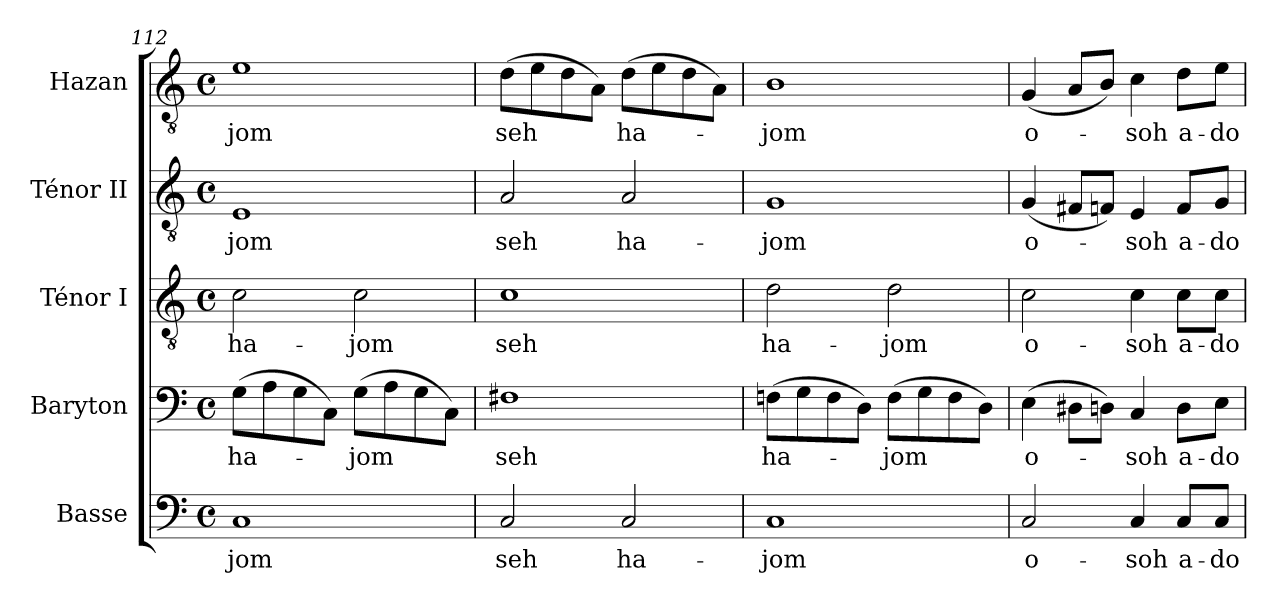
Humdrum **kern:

**kern	**text	**kern	**text	**kern	**text	**kern	**text	**kern	**text
*part5	*part5	*part4	*part4	*part3	*part3	*part2	*part2	*part1	*part1
*staff5	*staff5	*staff4	*staff4	*staff3	*staff3	*staff2	*staff2	*staff1	*staff1
*I"Basse	*	*I"Baryton	*	*I"Ténor I	*	*I"Ténor II	*	*I"Hazan	*
*I'B.	*	*I'Bar.	*	*I'T. I	*	*I'T. II	*	*I'H.	*
*clefF4	*	*clefF4	*	*clefGv2	*	*clefGv2	*	*clefGv2	*
*	*	*	*	*ITrd7c12	*	*ITrd7c12	*	*ITrd7c12	*
*k[]	*	*k[]	*	*k[]	*	*k[]	*	*k[]	*
*C:	*	*C:	*	*C:	*	*C:	*	*C:	*
*M4/4	*	*M4/4	*	*M4/4	*	*M4/4	*	*M4/4	*
*met(c)	*	*met(c)	*	*met(c)	*	*met(c)	*	*met(c)	*
=112	=112	=112	=112	=112	=112	=112	=112	=112	=112
!	!LO:LY:b:color=#000000	!	!	!	!	!	!	!	!
!	!	!	!LO:LY:b:color=#000000	!	!	!	!	!	!
!	!	!	!	!	!LO:LY:b:color=#000000	!	!	!	!
!	!	!	!	!	!	!	!LO:LY:b:color=#000000	!	!
!	!	!	!	!	!	!	!	!	!LO:LY:b:color=#000000
1Ci	-jom	(8Gi\L	ha-	2Ci\	ha-	1EEi	-jom	1Ei	-jom
.	.	8Ai\	.	.	.	.	.	.	.
.	.	8Gi\	.	.	.	.	.	.	.
.	.	8Ci\J)	.	.	.	.	.	.	.
!	!	!	!LO:LY:b:color=#000000	!	!	!	!	!	!
!	!	!	!	!	!LO:LY:b:color=#000000	!	!	!	!
.	.	(8Gi\L	-jom	2Ci\	-jom	.	.	.	.
.	.	8Ai\	.	.	.	.	.	.	.
.	.	8Gi\	.	.	.	.	.	.	.
.	.	8Ci\J)	.	.	.	.	.	.	.
=113	=113	=113	=113	=113	=113	=113	=113	=113	=113
!	!LO:LY:b:color=#000000	!	!	!	!	!	!	!	!
!	!	!	!LO:LY:b:color=#000000	!	!	!	!	!	!
!	!	!	!	!	!LO:LY:b:color=#000000	!	!	!	!
!	!	!	!	!	!	!	!LO:LY:b:color=#000000	!	!
!	!	!	!	!	!	!	!	!	!LO:LY:b:color=#000000
2Ci/	seh	1F#Xi	seh	1Ci	seh	2AAi/	seh	(8Di\L	seh
.	.	.	.	.	.	.	.	8Ei\	.
.	.	.	.	.	.	.	.	8Di\	.
.	.	.	.	.	.	.	.	8AAi\J)	.
!	!LO:LY:b:color=#000000	!	!	!	!	!	!	!	!
!	!	!	!	!	!	!	!LO:LY:b:color=#000000	!	!
!	!	!	!	!	!	!	!	!	!LO:LY:b:color=#000000
2Ci/	ha-	.	.	.	.	2AAi/	ha-	(8Di\L	ha-
.	.	.	.	.	.	.	.	8Ei\	.
.	.	.	.	.	.	.	.	8Di\	.
.	.	.	.	.	.	.	.	8AAi\J)	.
=114	=114	=114	=114	=114	=114	=114	=114	=114	=114
!	!LO:LY:b:color=#000000	!	!	!	!	!	!	!	!
!	!	!	!LO:LY:b:color=#000000	!	!	!	!	!	!
!	!	!	!	!	!LO:LY:b:color=#000000	!	!	!	!
!	!	!	!	!	!	!	!LO:LY:b:color=#000000	!	!
!	!	!	!	!	!	!	!	!	!LO:LY:b:color=#000000
1Ci	-jom	(8Fni\L	ha-	2Di\	ha-	1GGi	-jom	1BBi	-jom
.	.	8Gi\	.	.	.	.	.	.	.
.	.	8Fi\	.	.	.	.	.	.	.
.	.	8Di\J)	.	.	.	.	.	.	.
!	!	!	!LO:LY:b:color=#000000	!	!	!	!	!	!
!	!	!	!	!	!LO:LY:b:color=#000000	!	!	!	!
.	.	(8Fi\L	-jom	2Di\	-jom	.	.	.	.
.	.	8Gi\	.	.	.	.	.	.	.
.	.	8Fi\	.	.	.	.	.	.	.
.	.	8Di\J)	.	.	.	.	.	.	.
=115	=115	=115	=115	=115	=115	=115	=115	=115	=115
!	!LO:LY:b:color=#000000	!	!	!	!	!	!	!	!
!	!	!	!LO:LY:b:color=#000000	!	!	!	!	!	!
!	!	!	!	!	!LO:LY:b:color=#000000	!	!	!	!
!	!	!	!	!	!	!	!LO:LY:b:color=#000000	!	!
!	!	!	!	!	!	!	!	!	!LO:LY:b:color=#000000
2Ci/	o-	(4Ei\	o-	2Ci\	o-	(4GGi/	o-	(4GGi/	o-
.	.	8D#Xi\L	.	.	.	8FF#Xi/L	.	8AAi/L	.
.	.	8Dni\J)	.	.	.	8FFni/J)	.	8BBi/J)	.
!	!LO:LY:b:color=#000000	!	!	!	!	!	!	!	!
!	!	!	!LO:LY:b:color=#000000	!	!	!	!	!	!
!	!	!	!	!	!LO:LY:b:color=#000000	!	!	!	!
!	!	!	!	!	!	!	!LO:LY:b:color=#000000	!	!
!	!	!	!	!	!	!	!	!	!LO:LY:b:color=#000000
4Ci/	-soh	4Ci/	-soh	4Ci\	-soh	4EEi/	-soh	4Ci\	-soh
!	!LO:LY:b:color=#000000	!	!	!	!	!	!	!	!
!	!	!	!LO:LY:b:color=#000000	!	!	!	!	!	!
!	!	!	!	!	!LO:LY:b:color=#000000	!	!	!	!
!	!	!	!	!	!	!	!LO:LY:b:color=#000000	!	!
!	!	!	!	!	!	!	!	!	!LO:LY:b:color=#000000
8Ci/L	a-	8Di\L	a-	8Ci\L	a-	8FFi/L	a-	8Di\L	a-
!	!LO:LY:b:color=#000000	!	!	!	!	!	!	!	!
!	!	!	!LO:LY:b:color=#000000	!	!	!	!	!	!
!	!	!	!	!	!LO:LY:b:color=#000000	!	!	!	!
!	!	!	!	!	!	!	!LO:LY:b:color=#000000	!	!
!	!	!	!	!	!	!	!	!	!LO:LY:b:color=#000000
8Ci/J	-do-	8Ei\J	-do-	8Ci\J	-do-	8GGi/J	-do-	8Ei\J	-do-
=	=	=	=	=	=	=	=	=	=
*-	*-	*-	*-	*-	*-	*-	*-	*-	*-
